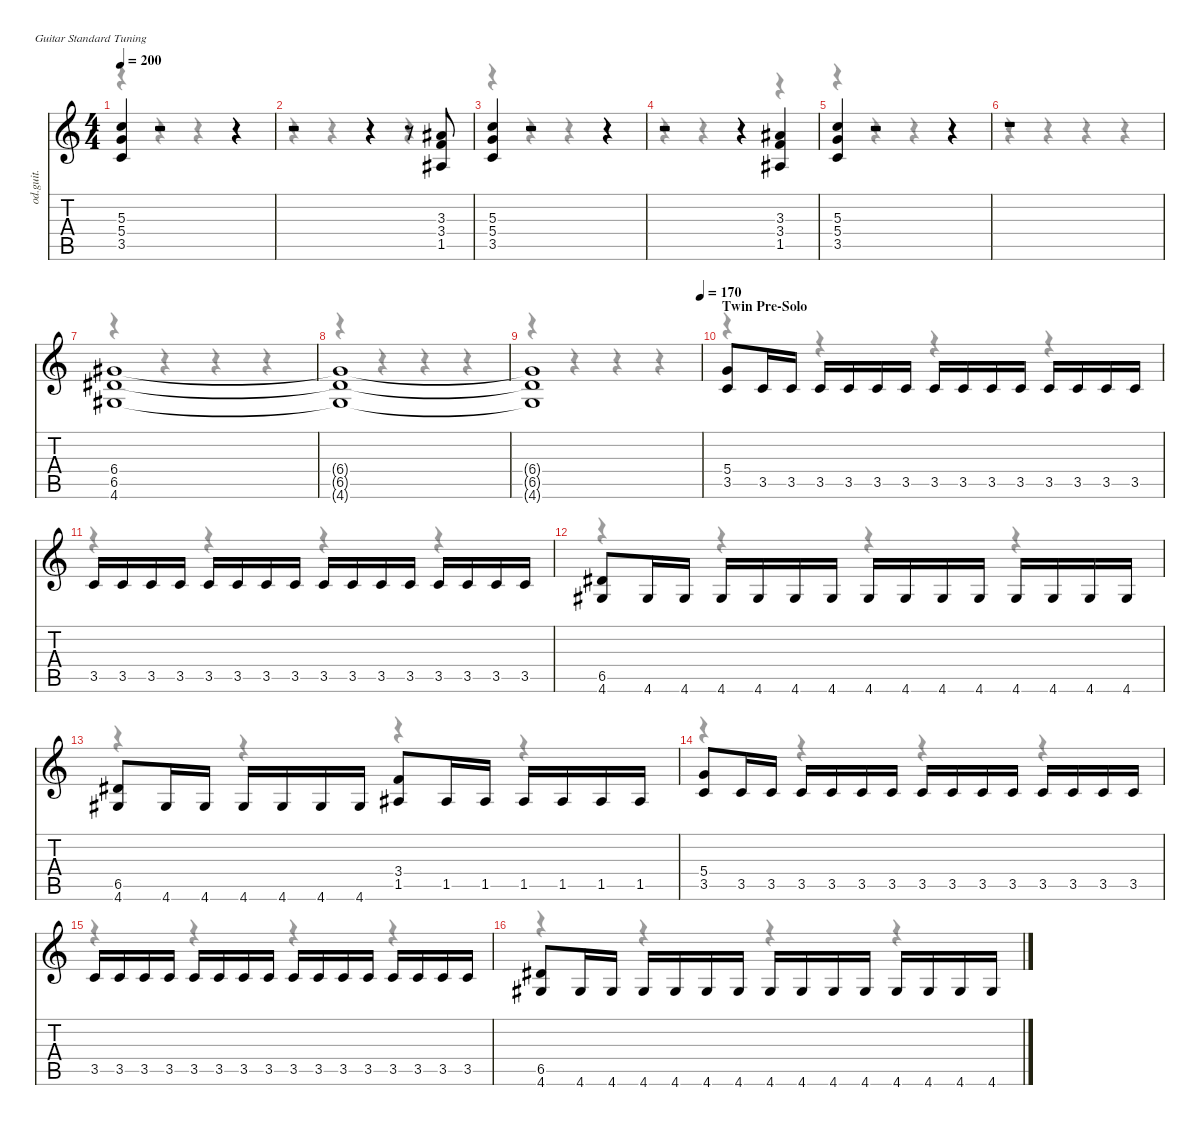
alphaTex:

\defaultSystemsLayout 4
\hideDynamics
\bracketExtendMode nobrackets
\otherSystemsTrackNameOrientation horizontal
\track ("Herman Li (Rythm Guitar)" "od.guit.") {instrument overdrivenguitar}
\staff {score tabs}
\tuning (E4 B3 G3 D3 A2 E2)
\voice
\ts (4 4)
\tempo 200
\clef g2
\ks c
(5.3 5.4 3.5).4{dy f beam Up} r.2{beam Up} r.4{beam Up} |
r.2{beam Up} r.4{beam Up} r.8{beam Up} (3.3{acc #} 3.4 1.5{acc #}).8{beam Up} |
(5.3 5.4 3.5).4{beam Up} r.2{beam Up} r.4{beam Up} |
r.2{beam Up} r.4{beam Up} (3.3{acc #} 3.4 1.5{acc #}).4{beam Up} |
(5.3 5.4 3.5).4{beam Up} r.2{beam Up} r.4{beam Up} |
r.1{beam Up} |
(6.4{acc #} 6.5{acc #} 4.6{acc #}).1{beam Up} |
(6.4{t acc #} 6.5{t acc #} 4.6{t acc #}).1{beam Up} |
\tempo (170 1)
(6.4{t acc #} 6.5{t acc #} 4.6{t acc #}).1{beam Up} |
\section ("" "Twin Pre-Solo")
(5.4 3.5).8{beam Up} 3.5.16{beam Up} 3.5.16{beam Up} 3.5.16{beam Up} 3.5.16{beam Up} 3.5.16{beam Up} 3.5.16{beam Up} 3.5.16{beam Up} 3.5.16{beam Up} 3.5.16{beam Up} 3.5.16{beam Up} 3.5.16{beam Up} 3.5.16{beam Up} 3.5.16{beam Up} 3.5.16{beam Up} |
3.5.16{beam Up} 3.5.16{beam Up} 3.5.16{beam Up} 3.5.16{beam Up} 3.5.16{beam Up} 3.5.16{beam Up} 3.5.16{beam Up} 3.5.16{beam Up} 3.5.16{beam Up} 3.5.16{beam Up} 3.5.16{beam Up} 3.5.16{beam Up} 3.5.16{beam Up} 3.5.16{beam Up} 3.5.16{beam Up} 3.5.16{beam Up} |
(6.5{acc #} 4.6{acc #}).8{beam Up} 4.6{acc #}.16{beam Up} 4.6{acc #}.16{beam Up} 4.6{acc #}.16{beam Up} 4.6{acc #}.16{beam Up} 4.6{acc #}.16{beam Up} 4.6{acc #}.16{beam Up} 4.6{acc #}.16{beam Up} 4.6{acc #}.16{beam Up} 4.6{acc #}.16{beam Up} 4.6{acc #}.16{beam Up} 4.6{acc #}.16{beam Up} 4.6{acc #}.16{beam Up} 4.6{acc #}.16{beam Up} 4.6{acc #}.16{beam Up} |
(6.5{acc #} 4.6{acc #}).8{beam Up} 4.6{acc #}.16{beam Up} 4.6{acc #}.16{beam Up} 4.6{acc #}.16{beam Up} 4.6{acc #}.16{beam Up} 4.6{acc #}.16{beam Up} 4.6{acc #}.16{beam Up} (3.4 1.5{acc #}).8{beam Up} 1.5{acc #}.16{beam Up} 1.5{acc #}.16{beam Up} 1.5{acc #}.16{beam Up} 1.5{acc #}.16{beam Up} 1.5{acc #}.16{beam Up} 1.5{acc #}.16{beam Up} |
(5.4 3.5).8{beam Up} 3.5.16{beam Up} 3.5.16{beam Up} 3.5.16{beam Up} 3.5.16{beam Up} 3.5.16{beam Up} 3.5.16{beam Up} 3.5.16{beam Up} 3.5.16{beam Up} 3.5.16{beam Up} 3.5.16{beam Up} 3.5.16{beam Up} 3.5.16{beam Up} 3.5.16{beam Up} 3.5.16{beam Up} |
3.5.16{beam Up} 3.5.16{beam Up} 3.5.16{beam Up} 3.5.16{beam Up} 3.5.16{beam Up} 3.5.16{beam Up} 3.5.16{beam Up} 3.5.16{beam Up} 3.5.16{beam Up} 3.5.16{beam Up} 3.5.16{beam Up} 3.5.16{beam Up} 3.5.16{beam Up} 3.5.16{beam Up} 3.5.16{beam Up} 3.5.16{beam Up} |
(6.5{acc #} 4.6{acc #}).8{beam Up} 4.6{acc #}.16{beam Up} 4.6{acc #}.16{beam Up} 4.6{acc #}.16{beam Up} 4.6{acc #}.16{beam Up} 4.6{acc #}.16{beam Up} 4.6{acc #}.16{beam Up} 4.6{acc #}.16{beam Up} 4.6{acc #}.16{beam Up} 4.6{acc #}.16{beam Up} 4.6{acc #}.16{beam Up} 4.6{acc #}.16{beam Up} 4.6{acc #}.16{beam Up} 4.6{acc #}.16{beam Up} 4.6{acc #}.16{beam Up}
\voice
\clef g2
\ottava regular
\simile none
\ks c
r.4{dy mf beam Down} r.4{beam Down} r.4{beam Down} r.4{beam Down} |
r.4{beam Down} r.4{beam Down} r.4{beam Down} r.4{beam Down} |
r.4{beam Down} r.4{beam Down} r.4{beam Down} r.4{beam Down} |
r.4{beam Down} r.4{beam Down} r.4{beam Down} r.4{beam Down} |
r.4{beam Down} r.4{beam Down} r.4{beam Down} r.4{beam Down} |
r.4{beam Down} r.4{beam Down} r.4{beam Down} r.4{beam Down} |
r.4{beam Down} r.4{beam Down} r.4{beam Down} r.4{beam Down} |
r.4{beam Down} r.4{beam Down} r.4{beam Down} r.4{beam Down} |
r.4{beam Down} r.4{beam Down} r.4{beam Down} r.4{beam Down} |
r.4{beam Down} r.4{beam Down} r.4{beam Down} r.4{beam Down} |
r.4{beam Down} r.4{beam Down} r.4{beam Down} r.4{beam Down} |
r.4{beam Down} r.4{beam Down} r.4{beam Down} r.4{beam Down} |
r.4{beam Down} r.4{beam Down} r.4{beam Down} r.4{beam Down} |
r.4{beam Down} r.4{beam Down} r.4{beam Down} r.4{beam Down} |
r.4{beam Down} r.4{beam Down} r.4{beam Down} r.4{beam Down} |
r.4{beam Down} r.4{beam Down} r.4{beam Down} r.4{beam Down}
